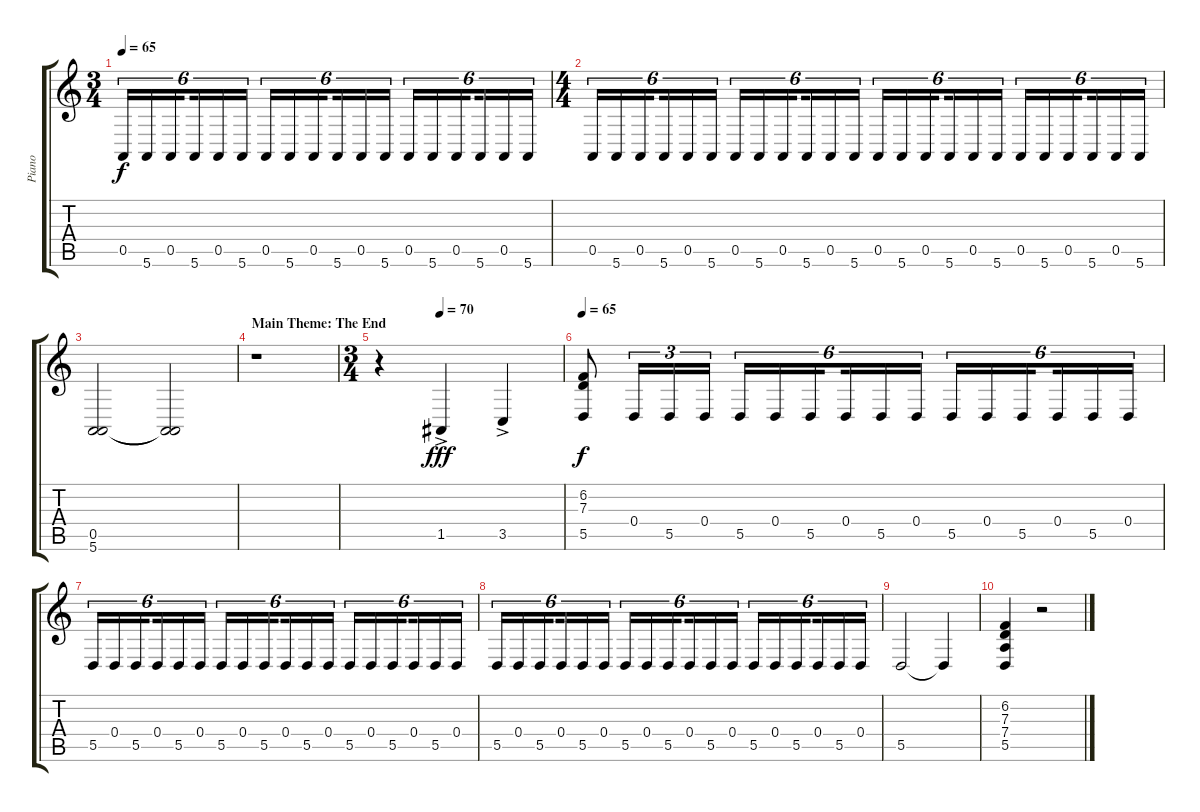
\track ("Piano" "Piano") {instrument acousticgrandpiano}
\staff {score tabs}
\tuning (E4 B3 G3 D3 A2 E2) {hide}
\ts (3 4)
\tempo 65
\clef g2
\ks c
0.5.16{tu (6 4) dy f} 5.6.16{tu (6 4)} 0.5.16{tu (6 4) beam splitsecondary} 5.6.16{tu (6 4)} 0.5.16{tu (6 4)} 5.6.16{tu (6 4)} 0.5.16{tu (6 4)} 5.6.16{tu (6 4)} 0.5.16{tu (6 4) beam splitsecondary} 5.6.16{tu (6 4)} 0.5.16{tu (6 4)} 5.6.16{tu (6 4)} 0.5.16{tu (6 4)} 5.6.16{tu (6 4)} 0.5.16{tu (6 4) beam splitsecondary} 5.6.16{tu (6 4)} 0.5.16{tu (6 4)} 5.6.16{tu (6 4)} |
\ts (4 4)
0.5.16{tu (6 4)} 5.6.16{tu (6 4)} 0.5.16{tu (6 4) beam splitsecondary} 5.6.16{tu (6 4)} 0.5.16{tu (6 4)} 5.6.16{tu (6 4)} 0.5.16{tu (6 4)} 5.6.16{tu (6 4)} 0.5.16{tu (6 4) beam splitsecondary} 5.6.16{tu (6 4)} 0.5.16{tu (6 4)} 5.6.16{tu (6 4)} 0.5.16{tu (6 4)} 5.6.16{tu (6 4)} 0.5.16{tu (6 4) beam splitsecondary} 5.6.16{tu (6 4)} 0.5.16{tu (6 4)} 5.6.16{tu (6 4)} 0.5.16{tu (6 4)} 5.6.16{tu (6 4)} 0.5.16{tu (6 4) beam splitsecondary} 5.6.16{tu (6 4)} 0.5.16{tu (6 4)} 5.6.16{tu (6 4)} |
(0.5 5.6).2 (0.5{t} 5.6{t}).2 |
\section ("" "Main Theme: The End")
r.1 |
\ts (3 4)
\tempo (70 0.3333333333333333)
r.4 1.5{ac}.4{dy fff} 3.5{ac}.4 |
\tempo 65
(6.2 7.3 5.5).8{dy f} 0.4.16{tu (3 2)} 5.5.16{tu (3 2)} 0.4.16{tu (3 2)} 5.5.16{tu (6 4)} 0.4.16{tu (6 4)} 5.5.16{tu (6 4) beam splitsecondary} 0.4.16{tu (6 4)} 5.5.16{tu (6 4)} 0.4.16{tu (6 4)} 5.5.16{tu (6 4)} 0.4.16{tu (6 4)} 5.5.16{tu (6 4) beam splitsecondary} 0.4.16{tu (6 4)} 5.5.16{tu (6 4)} 0.4.16{tu (6 4)} |
5.5.16{tu (6 4)} 0.4.16{tu (6 4)} 5.5.16{tu (6 4) beam splitsecondary} 0.4.16{tu (6 4)} 5.5.16{tu (6 4)} 0.4.16{tu (6 4)} 5.5.16{tu (6 4)} 0.4.16{tu (6 4)} 5.5.16{tu (6 4) beam splitsecondary} 0.4.16{tu (6 4)} 5.5.16{tu (6 4)} 0.4.16{tu (6 4)} 5.5.16{tu (6 4)} 0.4.16{tu (6 4)} 5.5.16{tu (6 4) beam splitsecondary} 0.4.16{tu (6 4)} 5.5.16{tu (6 4)} 0.4.16{tu (6 4)} |
5.5.16{tu (6 4)} 0.4.16{tu (6 4)} 5.5.16{tu (6 4) beam splitsecondary} 0.4.16{tu (6 4)} 5.5.16{tu (6 4)} 0.4.16{tu (6 4)} 5.5.16{tu (6 4)} 0.4.16{tu (6 4)} 5.5.16{tu (6 4) beam splitsecondary} 0.4.16{tu (6 4)} 5.5.16{tu (6 4)} 0.4.16{tu (6 4)} 5.5.16{tu (6 4)} 0.4.16{tu (6 4)} 5.5.16{tu (6 4) beam splitsecondary} 0.4.16{tu (6 4)} 5.5.16{tu (6 4)} 0.4.16{tu (6 4)} |
5.5.2 5.5{t}.4 |
(6.2 7.3 7.4 5.5).4 r.2
